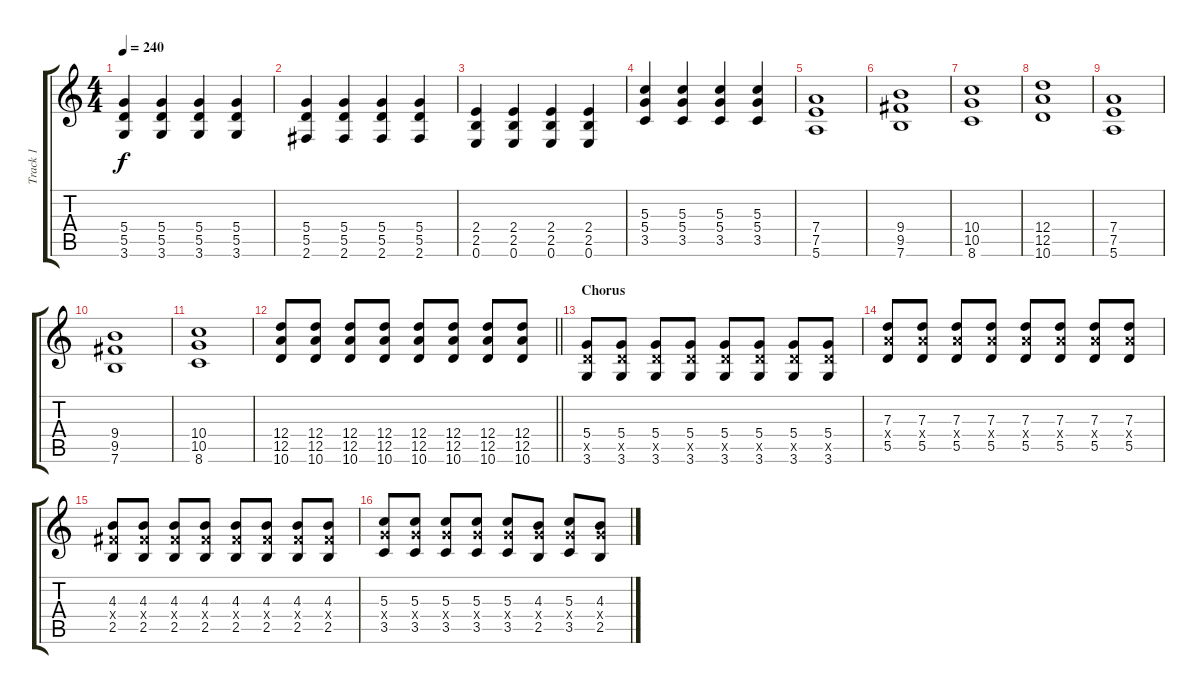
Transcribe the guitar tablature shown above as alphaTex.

\track ("Track 1" "Track 1") {instrument distortionguitar}
\staff {score tabs}
\tuning (E4 B3 G3 D3 A2 E2) {hide}
\ts (4 4)
\tempo 240
\clef g2
\ks c
(5.4 5.5 3.6).4{dy f} (5.4 5.5 3.6).4 (5.4 5.5 3.6).4 (5.4 5.5 3.6).4 |
(5.4 5.5 2.6).4 (5.4 5.5 2.6).4 (5.4 5.5 2.6).4 (5.4 5.5 2.6).4 |
(2.4 2.5 0.6).4 (2.4 2.5 0.6).4 (2.4 2.5 0.6).4 (2.4 2.5 0.6).4 |
(5.3 5.4 3.5).4 (5.3 5.4 3.5).4 (5.3 5.4 3.5).4 (5.3 5.4 3.5).4 |
(7.4 7.5 5.6).1 |
(9.4 9.5 7.6).1 |
(10.4 10.5 8.6).1 |
(12.4 12.5 10.6).1 |
(7.4 7.5 5.6).1 |
(9.4 9.5 7.6).1 |
(10.4 10.5 8.6).1 |
\barLineRight lightlight
(12.4 12.5 10.6).8 (12.4 12.5 10.6).8 (12.4 12.5 10.6).8 (12.4 12.5 10.6).8 (12.4 12.5 10.6).8 (12.4 12.5 10.6).8 (12.4 12.5 10.6).8 (12.4 12.5 10.6).8 |
\section ("" "Chorus")
(5.4 5.5{x} 3.6).8 (5.4 5.5{x} 3.6).8 (5.4 5.5{x} 3.6).8 (5.4 5.5{x} 3.6).8 (5.4 5.5{x} 3.6).8 (5.4 5.5{x} 3.6).8 (5.4 5.5{x} 3.6).8 (5.4 5.5{x} 3.6).8 |
(7.3 7.4{x} 5.5).8 (7.3 7.4{x} 5.5).8 (7.3 7.4{x} 5.5).8 (7.3 7.4{x} 5.5).8 (7.3 7.4{x} 5.5).8 (7.3 7.4{x} 5.5).8 (7.3 7.4{x} 5.5).8 (7.3 7.4{x} 5.5).8 |
(4.3 4.4{x} 2.5).8 (4.3 4.4{x} 2.5).8 (4.3 4.4{x} 2.5).8 (4.3 4.4{x} 2.5).8 (4.3 4.4{x} 2.5).8 (4.3 4.4{x} 2.5).8 (4.3 4.4{x} 2.5).8 (4.3 4.4{x} 2.5).8 |
(5.3 5.4{x} 3.5).8 (5.3 5.4{x} 3.5).8 (5.3 5.4{x} 3.5).8 (5.3 5.4{x} 3.5).8 (5.3 5.4{x} 3.5).8 (4.3 5.4{x} 2.5).8 (5.3 5.4{x} 3.5).8 (4.3 5.4{x} 2.5).8
